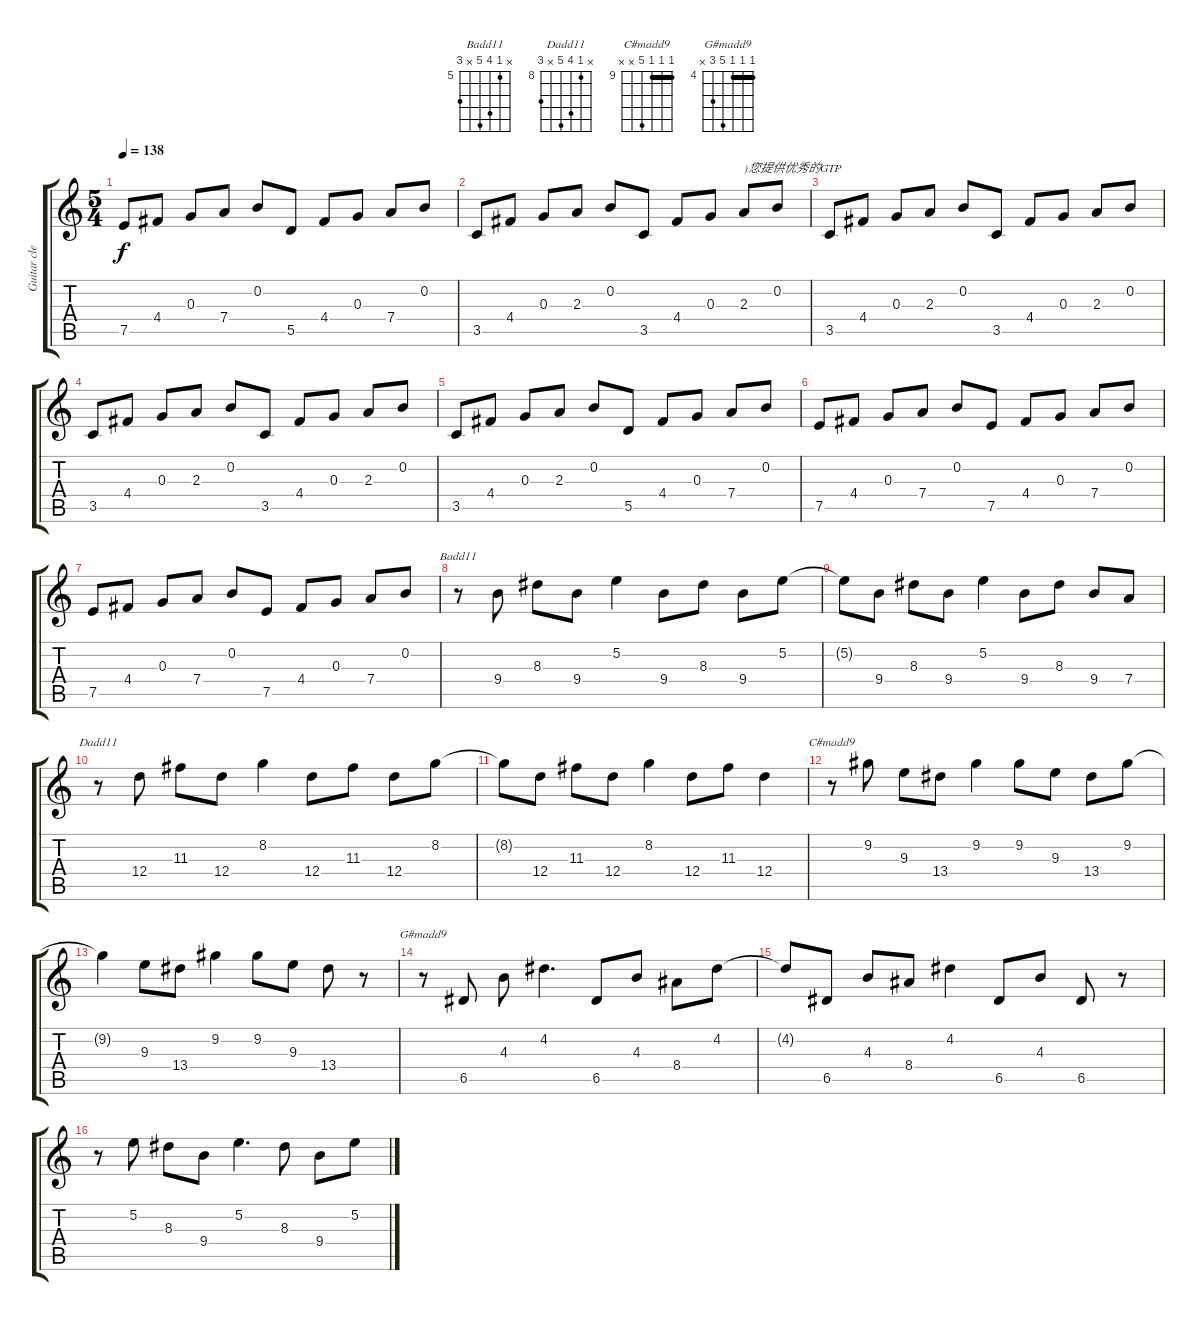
\track ("Guitar clean 1" "Guitar cle") {instrument electricguitarmuted}
\staff {score tabs}
\tuning (E4 B3 G3 D3 A2 E2) {hide}
\chord ("Badd11" x 5 8 9 x 7) {firstfret 5}
\chord ("Dadd11" x 8 11 12 x 10) {firstfret 8}
\chord ("C#madd9" 9 9 9 13 x x) {firstfret 9 barre 9}
\chord ("G#madd9" 4 4 4 8 6 x) {firstfret 4 barre 4}
\ts (5 4)
\tempo 138
\clef g2
\ks c
7.5.8{dy f} 4.4.8 0.3.8 7.4.8 0.2.8 5.5.8 4.4.8 0.3.8 7.4.8 0.2.8 |
3.5.8 4.4.8 0.3.8 2.3.8 0.2.8 3.5.8 4.4.8 0.3.8 2.3.8{txt ")您提供优秀的GTP"} 0.2.8 |
3.5.8 4.4.8 0.3.8 2.3.8 0.2.8 3.5.8 4.4.8 0.3.8 2.3.8 0.2.8 |
3.5.8 4.4.8 0.3.8 2.3.8 0.2.8 3.5.8 4.4.8 0.3.8 2.3.8 0.2.8 |
3.5.8 4.4.8 0.3.8 2.3.8 0.2.8 5.5.8 4.4.8 0.3.8 7.4.8 0.2.8 |
7.5.8 4.4.8 0.3.8 7.4.8 0.2.8 7.5.8 4.4.8 0.3.8 7.4.8 0.2.8 |
7.5.8 4.4.8 0.3.8 7.4.8 0.2.8 7.5.8 4.4.8 0.3.8 7.4.8 0.2.8 |
r.8{ch "Badd11"} 9.4.8 8.3.8 9.4.8 5.2.4 9.4.8 8.3.8 9.4.8 5.2.8 |
5.2{t}.8 9.4.8 8.3.8 9.4.8 5.2.4 9.4.8 8.3.8 9.4.8 7.4.8 |
r.8{ch "Dadd11"} 12.4.8 11.3.8 12.4.8 8.2.4 12.4.8 11.3.8 12.4.8 8.2.8 |
8.2{t}.8 12.4.8 11.3.8 12.4.8 8.2.4 12.4.8 11.3.8 12.4.4 |
r.8{ch "C#madd9"} 9.2.8 9.3.8 13.4.8 9.2.4 9.2.8 9.3.8 13.4.8 9.2.8 |
9.2{t}.4 9.3.8 13.4.8 9.2.4 9.2.8 9.3.8 13.4.8 r.8 |
r.8{ch "G#madd9"} 6.5.8 4.3.8 4.2.4{d} 6.5.8 4.3.8 8.4.8 4.2.8 |
4.2{t}.8 6.5.8 4.3.8 8.4.8 4.2.4 6.5.8 4.3.8 6.5.8 r.8 |
r.8 5.2.8 8.3.8 9.4.8 5.2.4{d} 8.3.8 9.4.8 5.2.8
